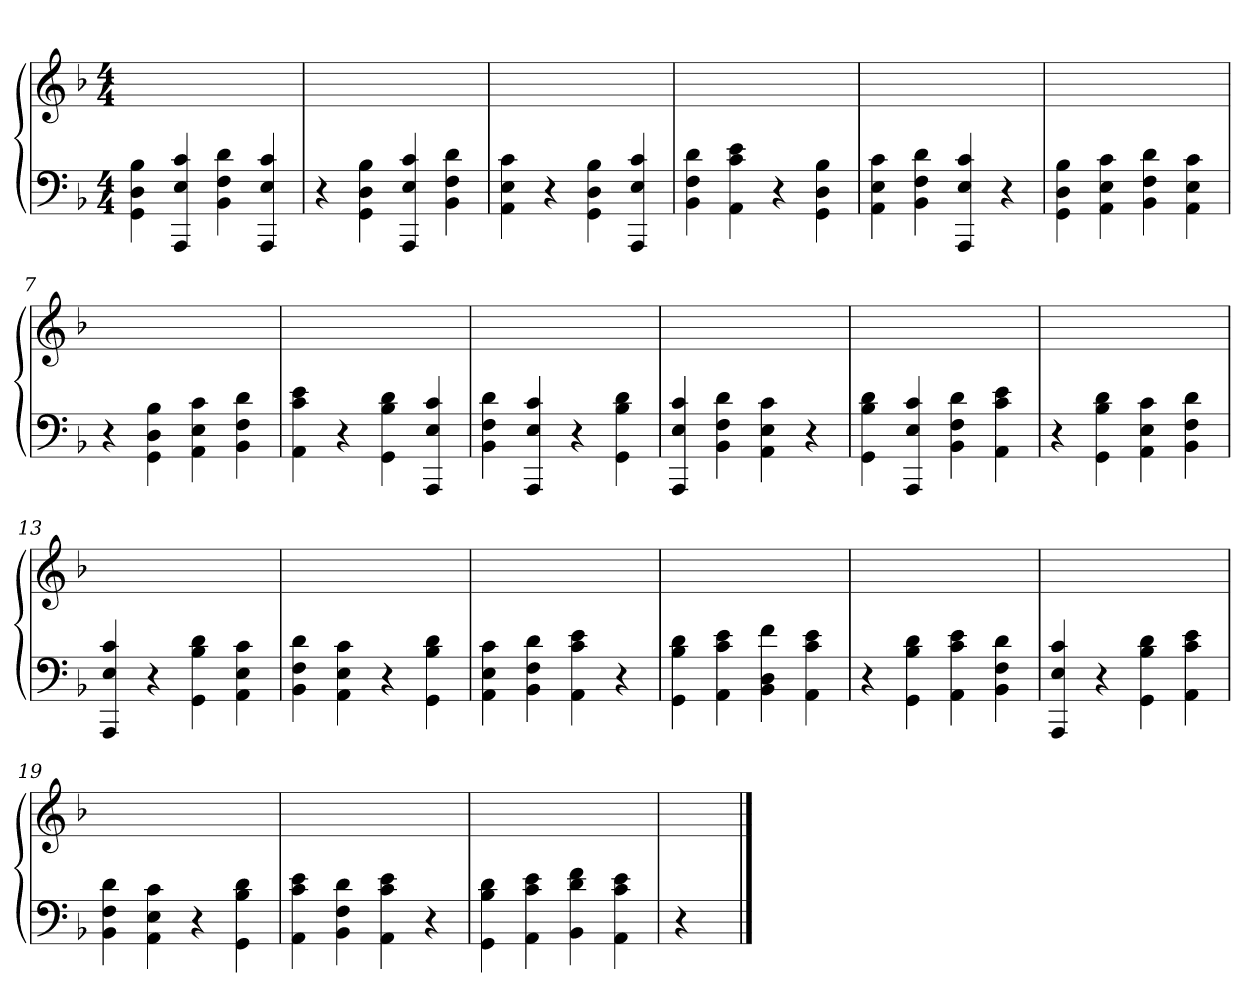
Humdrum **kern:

**kern	**kern
*part2	*part1
*staff2	*staff1
*clefF4	*clefG2
*k[b-]	*k[b-]
*F:	*F:
*M4/4	*M4/4
*MM60	*MM60
=1	=1
4GG 4D 4B-	1ryy
4AAA 4E 4c	.
4BB- 4F 4d	.
4AAA 4E 4c	.
=2	=2
4r	1ryy
4GG 4D 4B-	.
4AAA 4E 4c	.
4BB- 4F 4d	.
=3	=3
4AA 4E 4c	1ryy
4r	.
4GG 4D 4B-	.
4AAA 4E 4c	.
=4	=4
4BB- 4F 4d	1ryy
4AA 4c 4e	.
4r	.
4GG 4D 4B-	.
=5	=5
4AA 4E 4c	1ryy
4BB- 4F 4d	.
4AAA 4E 4c	.
4r	.
=6	=6
4GG 4D 4B-	1ryy
4AA 4E 4c	.
4BB- 4F 4d	.
4AA 4E 4c	.
=7	=7
4r	1ryy
4GG 4D 4B-	.
4AA 4E 4c	.
4BB- 4F 4d	.
=8	=8
4AA 4c 4e	1ryy
4r	.
4GG 4B- 4d	.
4AAA 4E 4c	.
=9	=9
4BB- 4F 4d	1ryy
4AAA 4E 4c	.
4r	.
4GG 4B- 4d	.
=10	=10
4AAA 4E 4c	1ryy
4BB- 4F 4d	.
4AA 4E 4c	.
4r	.
=11	=11
4GG 4B- 4d	1ryy
4AAA 4E 4c	.
4BB- 4F 4d	.
4AA 4c 4e	.
=12	=12
4r	1ryy
4GG 4B- 4d	.
4AA 4E 4c	.
4BB- 4F 4d	.
=13	=13
4AAA 4E 4c	1ryy
4r	.
4GG 4B- 4d	.
4AA 4E 4c	.
=14	=14
4BB- 4F 4d	1ryy
4AA 4E 4c	.
4r	.
4GG 4B- 4d	.
=15	=15
4AA 4E 4c	1ryy
4BB- 4F 4d	.
4AA 4c 4e	.
4r	.
=16	=16
4GG 4B- 4d	1ryy
4AA 4c 4e	.
4BB- 4D 4f	.
4AA 4c 4e	.
=17	=17
4r	1ryy
4GG 4B- 4d	.
4AA 4c 4e	.
4BB- 4F 4d	.
=18	=18
4AAA 4E 4c	1ryy
4r	.
4GG 4B- 4d	.
4AA 4c 4e	.
=19	=19
4BB- 4F 4d	1ryy
4AA 4E 4c	.
4r	.
4GG 4B- 4d	.
=20	=20
4AA 4c 4e	1ryy
4BB- 4F 4d	.
4AA 4c 4e	.
4r	.
=21	=21
4GG 4B- 4d	1ryy
4AA 4c 4e	.
4BB- 4d 4f	.
4AA 4c 4e	.
=22	=22
4r	4ryy
==	==
*-	*-
